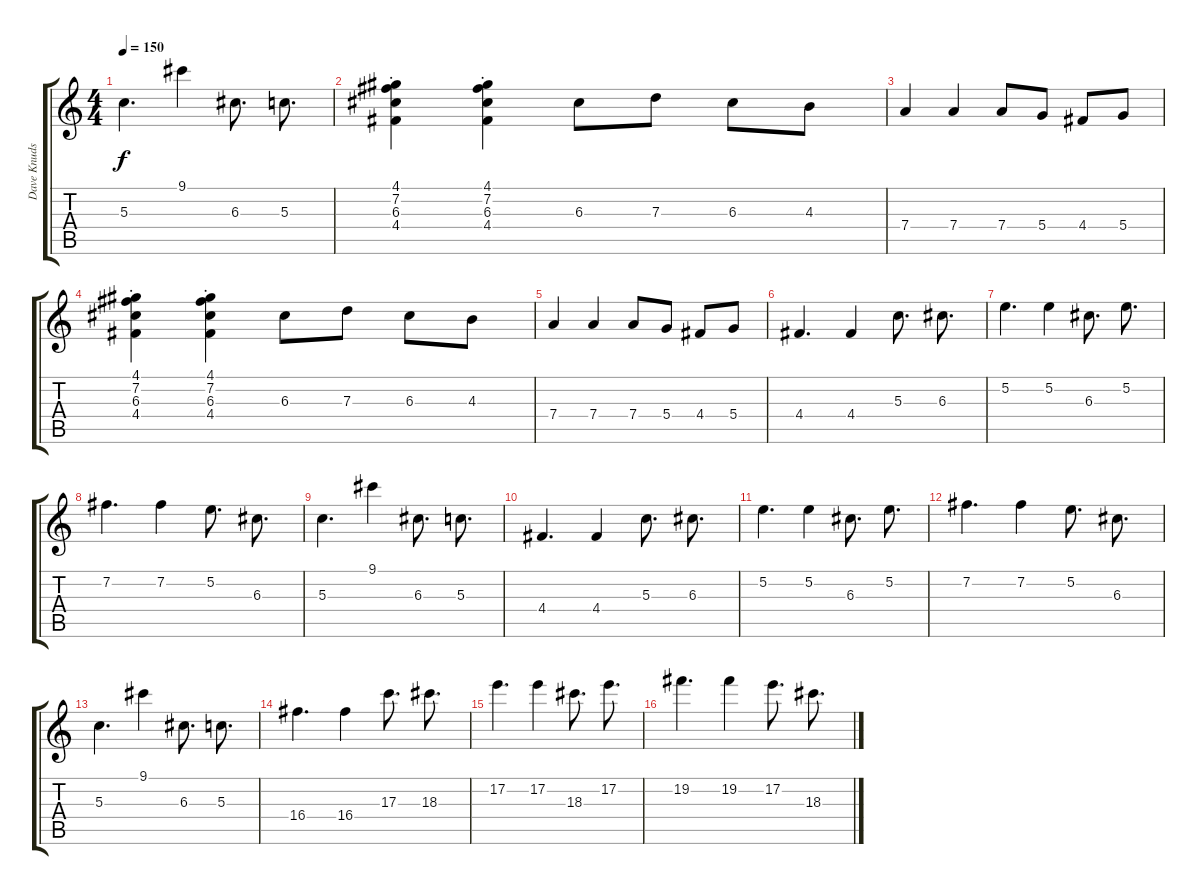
\track ("Dave Knudson" "Dave Knuds") {instrument electricguitarjazz}
\staff {score tabs}
\tuning (E4 B3 G3 D3 A2 D2) {hide}
\ts (4 4)
\tempo 150
\clef g2
\ks c
5.3.4{d dy f} 9.1.4 6.3.8{d} 5.3.8{d} |
(4.1{st} 7.2{st} 6.3{st} 4.4{st}).4 (4.1{st} 7.2{st} 6.3{st} 4.4{st}).4 6.3.8 7.3.8 6.3.8 4.3.8 |
7.4.4 7.4.4 7.4.8 5.4.8 4.4.8 5.4.8 |
(4.1{st} 7.2{st} 6.3{st} 4.4{st}).4 (4.1{st} 7.2{st} 6.3{st} 4.4{st}).4 6.3.8 7.3.8 6.3.8 4.3.8 |
7.4.4 7.4.4 7.4.8 5.4.8 4.4.8 5.4.8 |
4.4.4{d} 4.4.4 5.3.8{d} 6.3.8{d} |
5.2.4{d} 5.2.4 6.3.8{d} 5.2.8{d} |
7.2.4{d} 7.2.4 5.2.8{d} 6.3.8{d} |
5.3.4{d} 9.1.4 6.3.8{d} 5.3.8{d} |
4.4.4{d} 4.4.4 5.3.8{d} 6.3.8{d} |
5.2.4{d} 5.2.4 6.3.8{d} 5.2.8{d} |
7.2.4{d} 7.2.4 5.2.8{d} 6.3.8{d} |
5.3.4{d} 9.1.4 6.3.8{d} 5.3.8{d} |
16.4.4{d} 16.4.4 17.3.8{d} 18.3.8{d} |
17.2.4{d} 17.2.4 18.3.8{d} 17.2.8{d} |
19.2.4{d} 19.2.4 17.2.8{d} 18.3.8{d}
